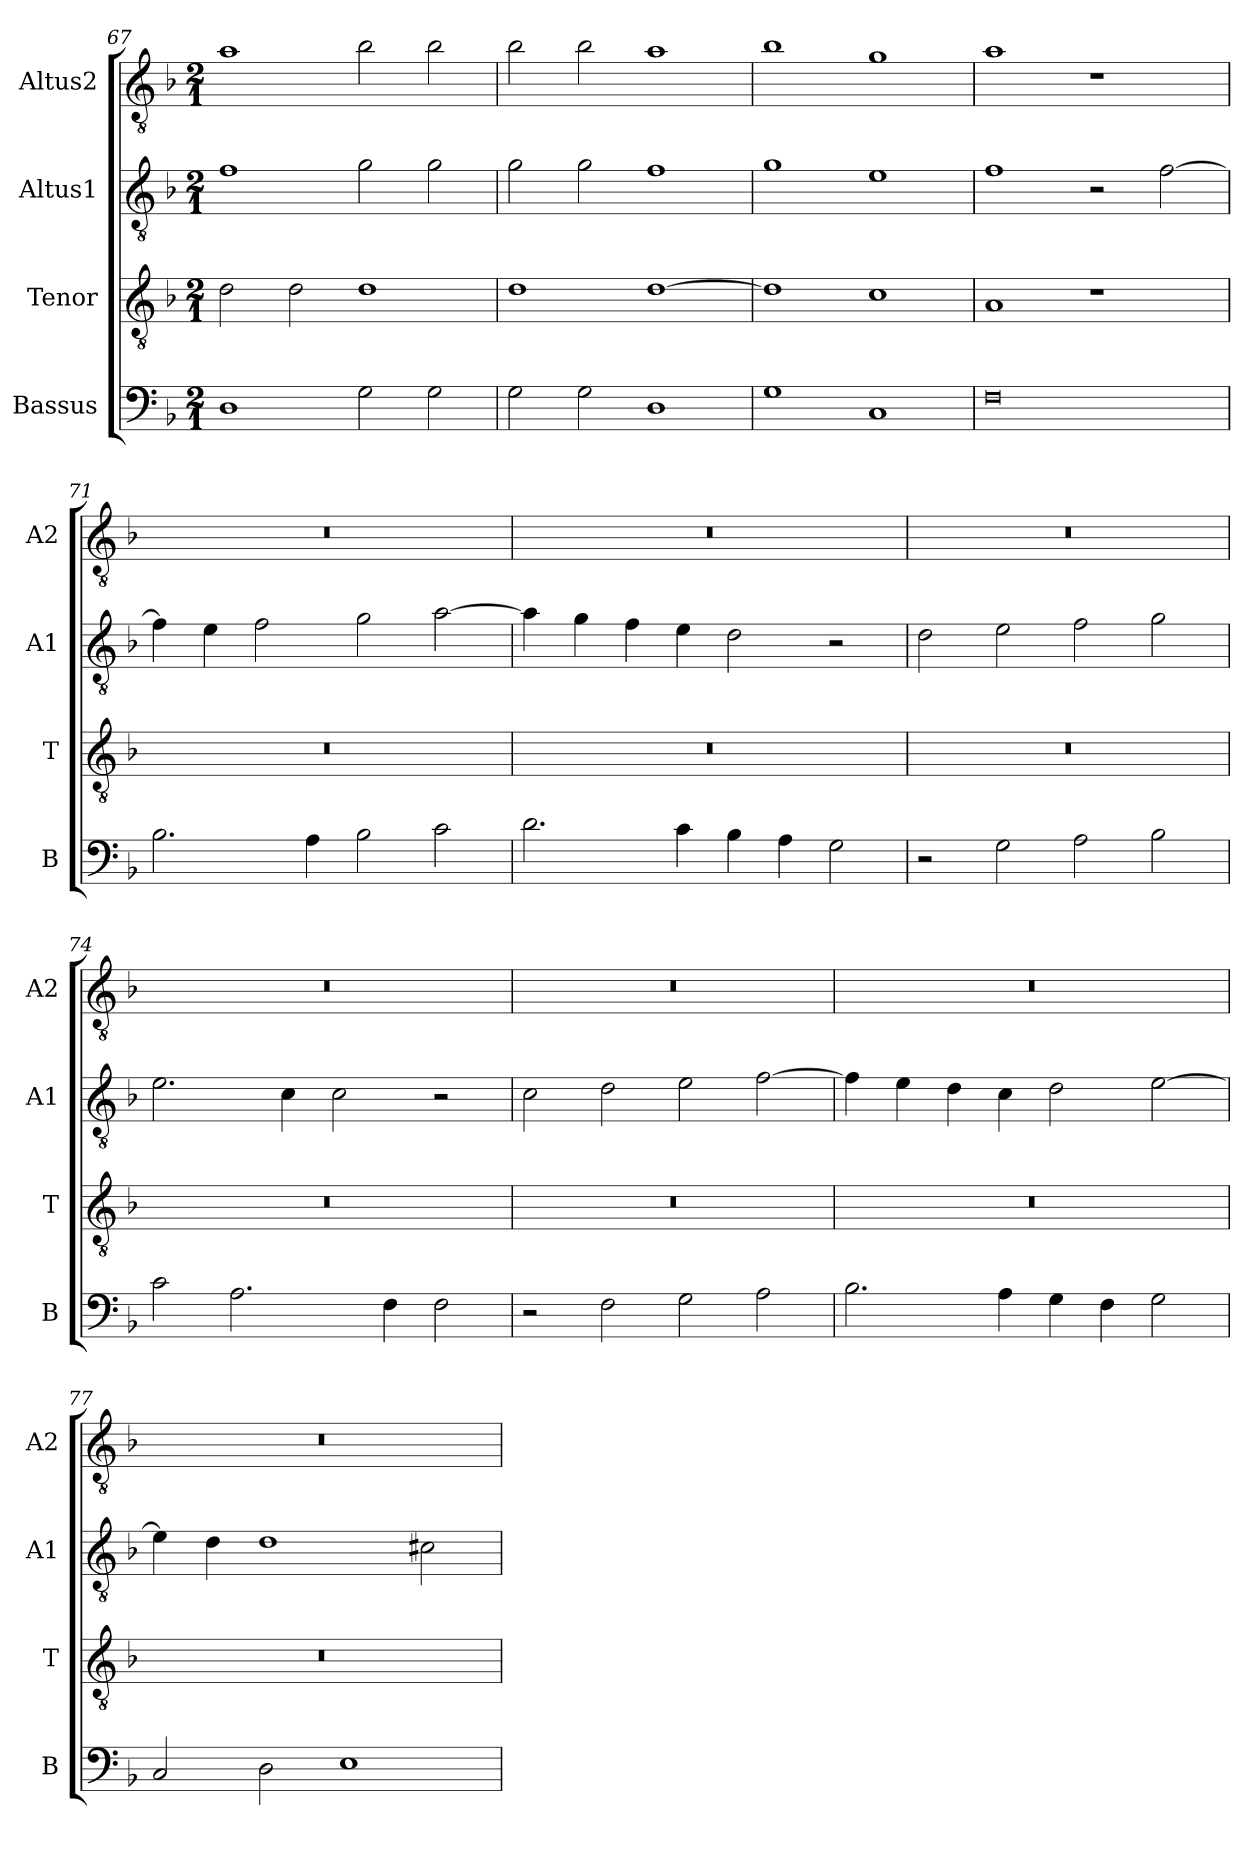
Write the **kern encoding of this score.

**kern	**kern	**kern	**kern
*part4	*part3	*part2	*part1
*staff4	*staff3	*staff2	*staff1
*I"Bassus	*I"Tenor	*I"Altus1	*I"Altus2
*I'B	*I'T	*I'A1	*I'A2
*clefF4	*clefGv2	*clefGv2	*clefGv2
*k[b-]	*k[b-]	*k[b-]	*k[b-]
*M2/1	*M2/1	*M2/1	*M2/1
=67	=67	=67	=67
1D	2d\	1f	1a
.	2d\	.	.
2G\	1d	2g\	2b-\
2G\	.	2g\	2b-\
=68	=68	=68	=68
2G\	1d	2g\	2b-\
2G\	.	2g\	2b-\
1D	[1d	1f	1a
=69	=69	=69	=69
1G	1d]	1g	1b-
1C	1c	1e	1g
=70	=70	=70	=70
0F	1A	1f	1a
.	1r	2r	1r
.	.	[2f\	.
=71	=71	=71	=71
2.B-\	0r	4f\]	0r
.	.	4e\	.
.	.	2f\	.
4A\	.	.	.
2B-\	.	2g\	.
2c\	.	[2a\	.
=72	=72	=72	=72
2.d\	0r	4a\]	0r
.	.	4g\	.
.	.	4f\	.
4c\	.	4e\	.
4B-\	.	2d\	.
4A\	.	.	.
2G\	.	2r	.
=73	=73	=73	=73
2r	0r	2d\	0r
2G\	.	2e\	.
2A\	.	2f\	.
2B-\	.	2g\	.
=74	=74	=74	=74
2c\	0r	2.e\	0r
2.A\	.	.	.
.	.	4c\	.
.	.	2c\	.
4F\	.	.	.
2F\	.	2r	.
=75	=75	=75	=75
2r	0r	2c\	0r
2F\	.	2d\	.
2G\	.	2e\	.
2A\	.	[2f\	.
=76	=76	=76	=76
2.B-\	0r	4f\]	0r
.	.	4e\	.
.	.	4d\	.
4A\	.	4c\	.
4G\	.	2d\	.
4F\	.	.	.
2G\	.	[2e\	.
=77	=77	=77	=77
2C/	0r	4e\]	0r
.	.	4d\	.
2D\	.	1d	.
1E	.	.	.
.	.	2c#X\	.
=	=	=	=
*-	*-	*-	*-
